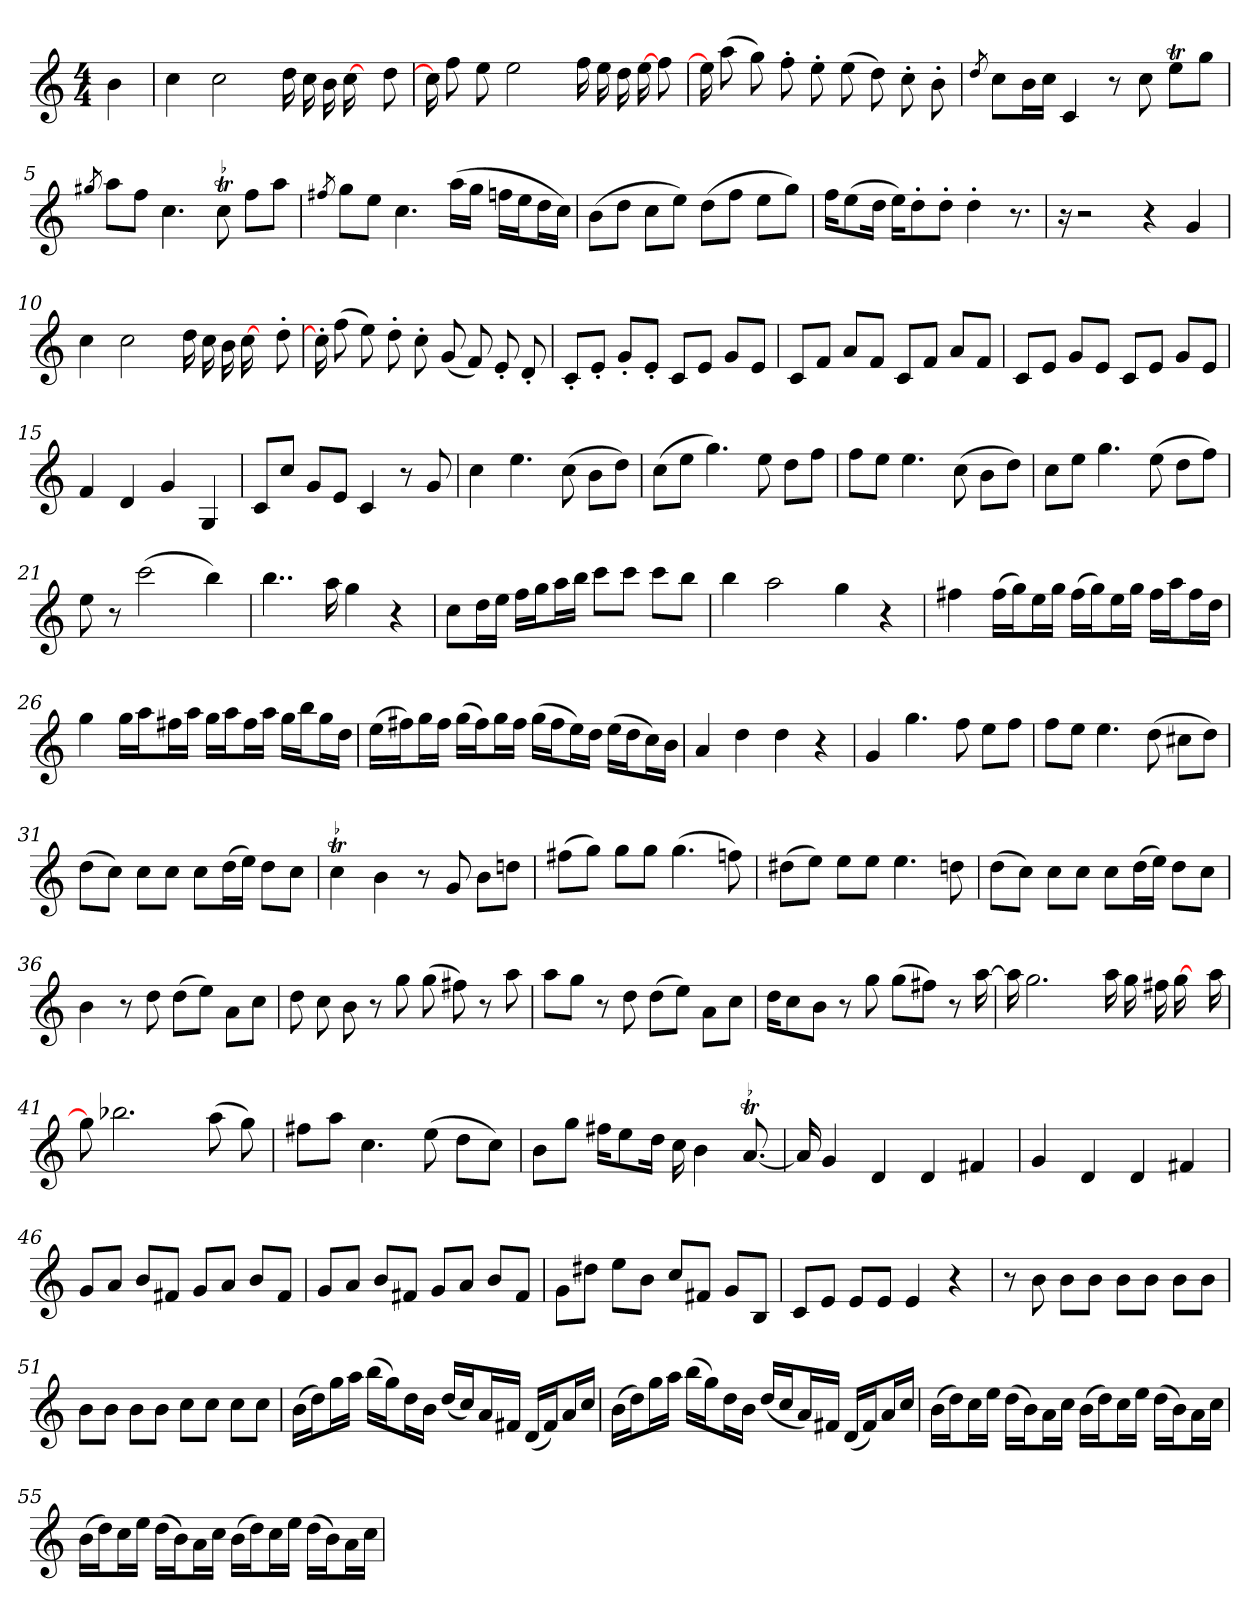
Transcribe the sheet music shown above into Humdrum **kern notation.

**kern
*part1
*staff1
*clefG2
*k[]
*C:
*M4/4
*MM120
=
4b
=1
4cc
2cc
16dd
16cc
16b
[16cc
16ryy
8dd
=2
16cc]
8ff
8ee
2ee
16ff
16ee
16dd
[16ee
8ff
=3
16ee]
(8aa
8gg)
8ff'
8ee'
(8ee
8dd)
8cc'
8b'
=4
8qdd
8cc\L
16b\L
16cc\JJ
4c
8r
8cc
8eet\L
8gg\J
=5
8qgg#X
8aa\L
8ff\J
4.cc
!LO:TR:acc=-
8cct
8ff\L
8aa\J
=6
8qff#X
8gg\L
8ee\J
4.cc
(16aa\LL
16gg\JJ
16ffn\LL
16ee\J
16dd\L
16cc\JJ)
=7
(8b\L
8dd\J
8cc\L
8ee\J)
(8dd\L
8ff\J
8ee\L
8gg\J)
=8
16ff\KL
(8ee\
16dd\Jk
16ee\KL)
8dd'\
8dd'\J
4dd'
8.r
=9
16r
2r
4r
4g
=10
4cc
2cc
16dd
16cc
16b
[16cc
16ryy
8dd'
=11
16cc']
(8ff
8ee)
8dd'
8cc'
(8g
8f)
8e'
8d'
=12
8c'/L
8e'/J
8g'/L
8e'/J
8c/L
8e/J
8g/L
8e/J
=13
8c/L
8f/J
8a/L
8f/J
8c/L
8f/J
8a/L
8f/J
=14
8c/L
8e/J
8g/L
8e/J
8c/L
8e/J
8g/L
8e/J
=15
4f
4d
4g
4G
=16
8c/L
8cc/J
8g/L
8e/J
4c
8r
8g
=17
4cc
4.ee
(8cc
8b\L
8dd\J)
=18
(8cc\L
8ee\J
4.gg)
8ee
8dd\L
8ff\J
=19
8ff\L
8ee\J
4.ee
(8cc
8b\L
8dd\J)
=20
8cc\L
8ee\J
4.gg
(8ee
8dd\L
8ff\J)
=21
8ee
8r
(2ccc
4bb)
=22
4..bb
16aa
4gg
4r
=23
8cc\L
16dd\L
16ee\JJ
16ff\LL
16gg\J
16aa\L
16bb\JJ
8ccc\L
8ccc\J
8ccc\L
8bb\J
=24
4bb
2aa
4gg
4r
=25
4ff#X
(16ff#\LL
16gg\J)
16ee\L
16gg\JJ
(16ff#\LL
16gg\J)
16ee\L
16gg\JJ
16ff#\LL
16aa\J
16ff#\L
16dd\JJ
=26
4gg
16gg\LL
16aa\J
16ff#X\L
16aa\JJ
16gg\LL
16aa\J
16ff#\L
16aa\JJ
16gg\LL
16bb\J
16gg\L
16dd\JJ
=27
(16ee\LL
16ff#X\J)
16gg\L
16ff#\JJ
(16gg\LL
16ff#\J)
16gg\L
16ff#\JJ
(16gg\LL
16ff#\J
16ee\L)
16dd\JJ
(16ee\LL
16dd\J
16cc\L)
16b\JJ
=28
4a
4dd
4dd
4r
=29
4g
4.gg
8ff
8ee\L
8ff\J
=30
8ff\L
8ee\J
4.ee
(8dd
8cc#X\L
8dd\J)
=31
(8dd\L
8cc\J)
8cc\L
8cc\J
8cc\L
(16dd\L
16ee\JJ)
8dd\L
8cc\J
=32
!LO:TR:acc=-
4cct
4b
8r
8g
8b\L
8ddn\J
=33
(8ff#X\L
8gg\J)
8gg\L
8gg\J
(4.gg
8ffn)
=34
(8dd#X\L
8ee\J)
8ee\L
8ee\J
4.ee
8ddn
=35
(8dd\L
8cc\J)
8cc\L
8cc\J
8cc\L
(16dd\L
16ee\JJ)
8dd\L
8cc\J
=36
4b
8r
8dd
(8dd\L
8ee\J)
8a\L
8cc\J
=37
8dd
8cc
8b
8r
8gg
(8gg
8ff#X)
8r
8aa
=38
8aa\L
8gg\J
8r
8dd
(8dd\L
8ee\J)
8a\L
8cc\J
=39
16dd\KL
8cc\
8b\J
8r
8gg
(8gg\L
8ff#X\J)
8r
[16aa
=40
16aa]
2.gg
16aa
16gg
16ff#X
[16gg
16ryy
16aa
=41
8gg]
2.bb-X
(8aa
8gg)
=42
8ff#X\L
8aa\J
4.cc
(8ee
8dd\L
8cc\J)
=43
8b\L
8gg\J
16ff#X\KL
8ee\
16dd\Jk
16cc
4b
!LO:TR:acc=-
[8.at
=44
16a]
4g
4d
4d
4f#X
=45
4g
4d
4d
4f#X
=46
8g/L
8a/J
8b/L
8f#X/J
8g/L
8a/J
8b/L
8f#/J
=47
8g/L
8a/J
8b/L
8f#X/J
8g/L
8a/J
8b/L
8f#/J
=48
8g\L
8dd#X\J
8ee\L
8b\J
8cc/L
8f#X/J
8g/L
8B/J
=49
8c/L
8e/J
8e/L
8e/J
4e
4r
=50
8r
8b
8b\L
8b\J
8b\L
8b\J
8b\L
8b\J
=51
8b\L
8b\J
8b\L
8b\J
8cc\L
8cc\J
8cc\L
8cc\J
=52
(16b\LL
16dd\J)
16gg\L
16aa\JJ
(16bb\LL
16gg\J)
16dd\L
16b\JJ
(16dd/LL
16cc/J)
16a/L
16f#X/JJ
(16d/LL
16f#/J)
16a/L
16cc/JJ
=53
(16b\LL
16dd\J)
16gg\L
16aa\JJ
(16bb\LL
16gg\J)
16dd\L
16b\JJ
(16dd/LL
16cc/J
16a/L)
16f#X/JJ
(16d/LL
16f#/J)
16a/L
16cc/JJ
=54
(16b\LL
16dd\J)
16cc\L
16ee\JJ
(16dd\LL
16b\J)
16a\L
16cc\JJ
(16b\LL
16dd\J)
16cc\L
16ee\JJ
(16dd\LL
16b\J)
16a\L
16cc\JJ
=55
(16b\LL
16dd\J)
16cc\L
16ee\JJ
(16dd\LL
16b\J)
16a\L
16cc\JJ
(16b\LL
16dd\J)
16cc\L
16ee\JJ
(16dd\LL
16b\J)
16a\L
16cc\JJ
=
*-
